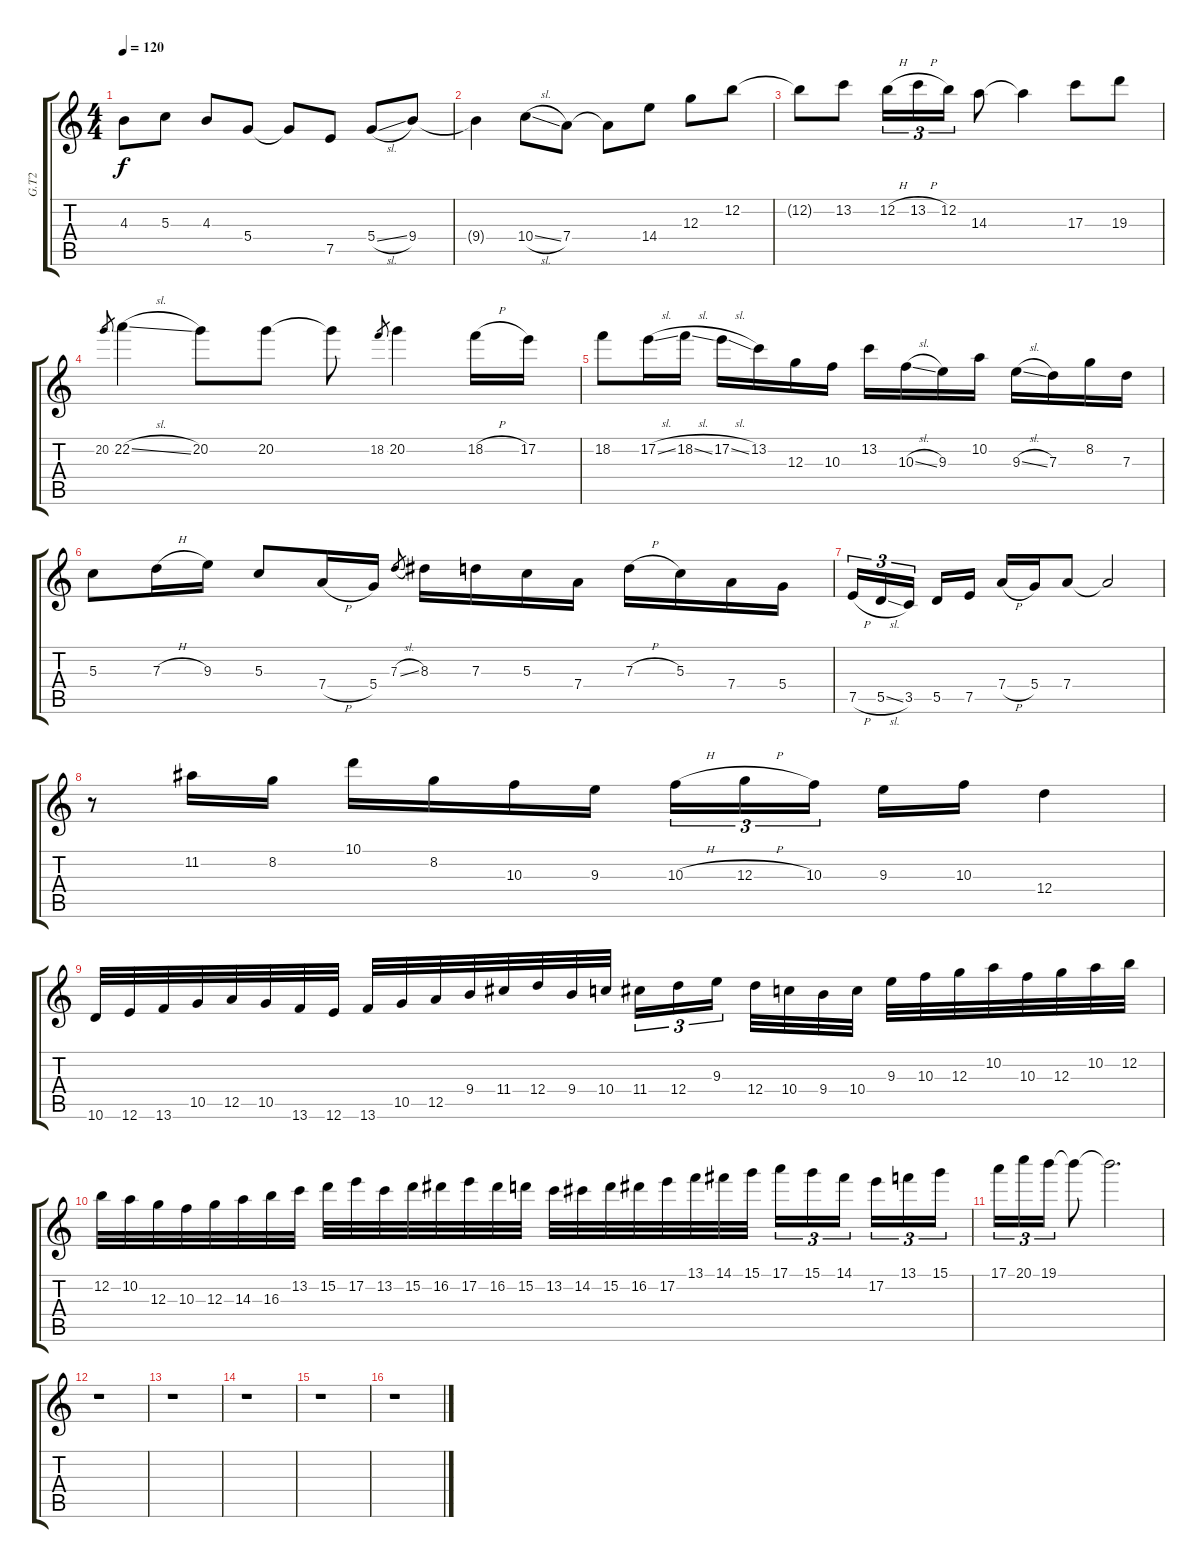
\track ("G.T2" "G.T2") {instrument distortionguitar}
\staff {score tabs}
\tuning (E4 B3 G3 D3 A2 E2) {hide}
\ts (4 4)
\tempo 120
\clef g2
\ks c
4.3{t}.8{dy f} 5.3.8 4.3.8 5.4.8 5.4{t}.8 7.5.8 5.4{sl}.8 9.4.8 |
9.4{t}.4 10.4{sl}.8 7.4.8 7.4{t}.8 14.4.8 12.3.8 12.2.8 |
12.2{t}.8 13.2.8 12.2{h}.16{tu (3 2)} 13.2{h}.16{tu (3 2)} 12.2.16{tu (3 2)} 14.3.8 14.3{t}.4 17.3.8 19.3.8 |
20.2.8{gr} 22.2{sl}.4 20.2.8 20.2.8 20.2{t}.8 18.2.8{gr} 20.2.4 18.2{h}.16 17.2.16 |
18.2.8 17.2{sl}.16 18.2{sl}.16 17.2{sl}.16 13.2.16 12.3.16 10.3.16 13.2.16 10.3{sl}.16 9.3.16 10.2.16 9.3{sl}.16 7.3.16 8.2.16 7.3.16 |
5.3.8 7.3{h}.16 9.3.16 5.3.8 7.4{h}.16 5.4.16 7.3{sl}.8{gr} 8.3.16 7.3.16 5.3.16 7.4.16 7.3{h}.16 5.3.16 7.4.16 5.4.16 |
7.5{h}.16{tu (3 2)} 5.5{sl}.16{tu (3 2)} 3.5.16{tu (3 2) beam splitsecondary} 5.5.16 7.5.16 7.4{h}.16 5.4.16 7.4.8 7.4{t}.2 |
r.8 11.2.16 8.2.16 10.1.16 8.2.16 10.3.16 9.3.16 10.3{h}.16{tu (3 2)} 12.3{h}.16{tu (3 2)} 10.3.16{tu (3 2) beam splitsecondary} 9.3.16 10.3.16 12.4.4 |
10.6.32 12.6.32 13.6.32 10.5.32 12.5.32 10.5.32 13.6.32 12.6.32 13.6.32 10.5.32 12.5.32 9.4.32 11.4.32 12.4.32 9.4.32 10.4.32 11.4.16{tu (3 2)} 12.4.16{tu (3 2)} 9.3.16{tu (3 2) beam splitsecondary} 12.4.32 10.4.32 9.4.32 10.4.32 9.3.32 10.3.32 12.3.32 10.2.32 10.3.32 12.3.32 10.2.32 12.2.32 |
12.2.32 10.2.32 12.3.32 10.3.32 12.3.32 14.3.32 16.3.32 13.2.32 15.2.32 17.2.32 13.2.32 15.2.32 16.2.32 17.2.32 16.2.32 15.2.32 13.2.32 14.2.32 15.2.32 16.2.32 17.2.32 13.1.32 14.1.32 15.1.32 17.1.16{tu (3 2)} 15.1.16{tu (3 2)} 14.1.16{tu (3 2) beam splitsecondary} 17.2.16{tu (3 2)} 13.1.16{tu (3 2)} 15.1.16{tu (3 2)} |
17.1.16{tu (3 2)} 20.1.16{tu (3 2)} 19.1.16{tu (3 2)} 19.1{t}.8 19.1{t}.2{d} |
r.1 |
r.1 |
r.1 |
r.1 |
r.1
